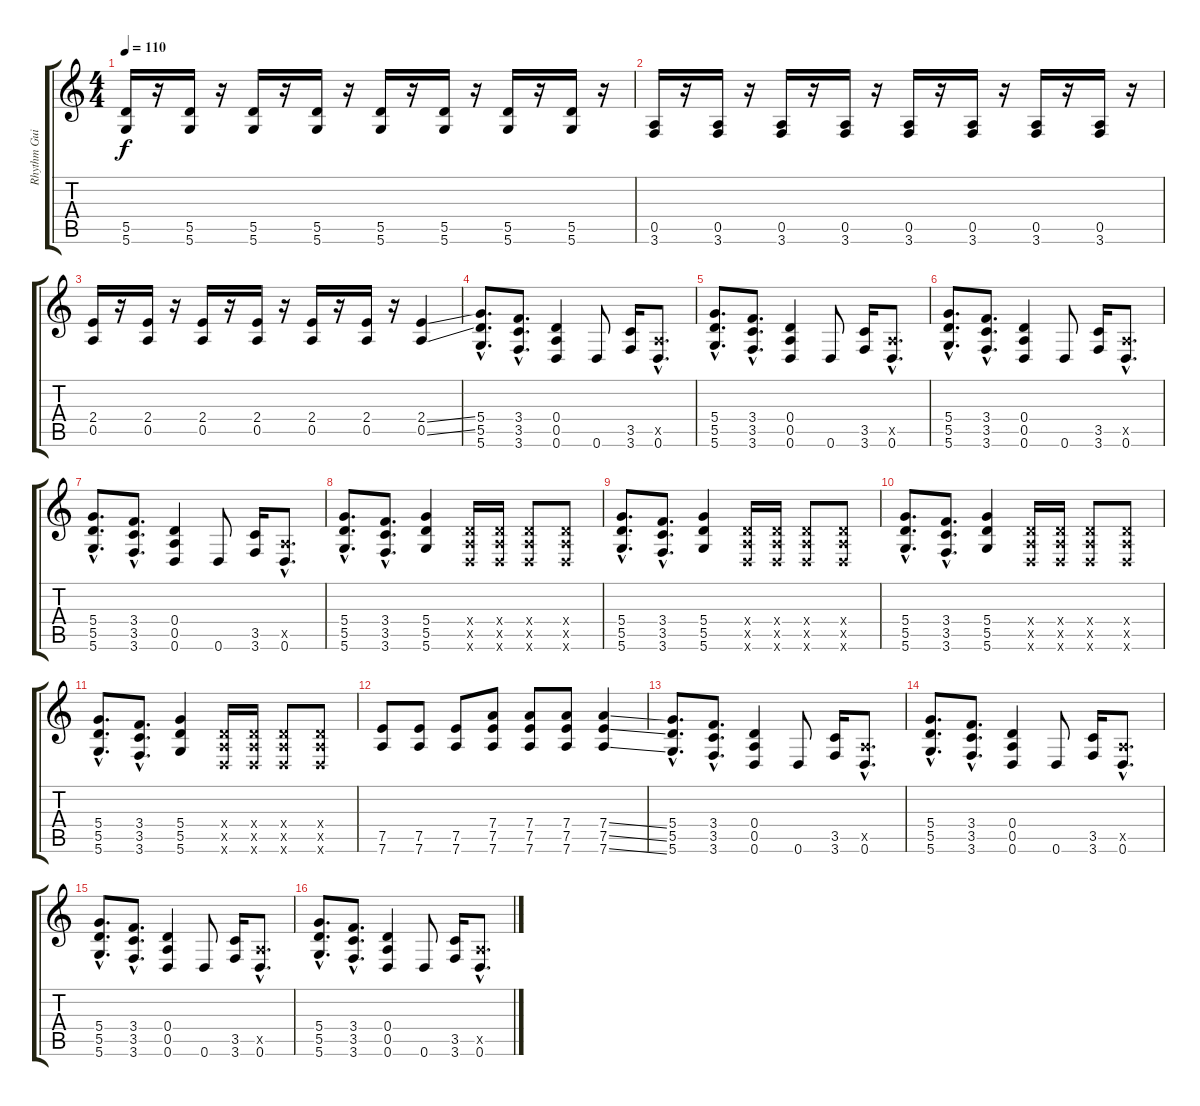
\track ("Rhythm Guitar" "Rhythm Gui") {instrument distortionguitar}
\staff {score tabs}
\tuning (E4 B3 G3 D3 A2 D2) {hide}
\ts (4 4)
\tempo 110
\clef g2
\ks c
(5.5 5.6).16{dy f} r.16 (5.5 5.6).16 r.16 (5.5 5.6).16 r.16 (5.5 5.6).16 r.16 (5.5 5.6).16 r.16 (5.5 5.6).16 r.16 (5.5 5.6).16 r.16 (5.5 5.6).16 r.16 |
(0.5 3.6).16 r.16 (0.5 3.6).16 r.16 (0.5 3.6).16 r.16 (0.5 3.6).16 r.16 (0.5 3.6).16 r.16 (0.5 3.6).16 r.16 (0.5 3.6).16 r.16 (0.5 3.6).16 r.16 |
(2.4 0.5).16 r.16 (2.4 0.5).16 r.16 (2.4 0.5).16 r.16 (2.4 0.5).16 r.16 (2.4 0.5).16 r.16 (2.4 0.5).16 r.16 (2.4{ss} 0.5{ss}).4 |
(5.4{hac} 5.5{hac} 5.6{hac}).8{d} (3.4{hac} 3.5{hac} 3.6{hac}).8{d} (0.4 0.5 0.6).4 0.6.8 (3.5 3.6).16 (0.5{hac x} 0.6{hac}).8{d} |
(5.4{hac} 5.5{hac} 5.6{hac}).8{d} (3.4{hac} 3.5{hac} 3.6{hac}).8{d} (0.4 0.5 0.6).4 0.6.8 (3.5 3.6).16 (0.5{hac x} 0.6{hac}).8{d} |
(5.4{hac} 5.5{hac} 5.6{hac}).8{d} (3.4{hac} 3.5{hac} 3.6{hac}).8{d} (0.4 0.5 0.6).4 0.6.8 (3.5 3.6).16 (0.5{hac x} 0.6{hac}).8{d} |
(5.4{hac} 5.5{hac} 5.6{hac}).8{d} (3.4{hac} 3.5{hac} 3.6{hac}).8{d} (0.4 0.5 0.6).4 0.6.8 (3.5 3.6).16 (0.5{hac x} 0.6{hac}).8{d} |
(5.4{hac} 5.5{hac} 5.6{hac}).8{d} (3.4{hac} 3.5{hac} 3.6{hac}).8{d} (5.4 5.5 5.6).4 (0.4{x} 0.5{x} 0.6{x}).16 (0.4{x} 0.5{x} 0.6{x}).16 (0.4{x} 0.5{x} 0.6{x}).8 (0.4{x} 0.5{x} 0.6{x}).8 |
(5.4{hac} 5.5{hac} 5.6{hac}).8{d} (3.4{hac} 3.5{hac} 3.6{hac}).8{d} (5.4 5.5 5.6).4 (0.4{x} 0.5{x} 0.6{x}).16 (0.4{x} 0.5{x} 0.6{x}).16 (0.4{x} 0.5{x} 0.6{x}).8 (0.4{x} 0.5{x} 0.6{x}).8 |
(5.4{hac} 5.5{hac} 5.6{hac}).8{d} (3.4{hac} 3.5{hac} 3.6{hac}).8{d} (5.4 5.5 5.6).4 (0.4{x} 0.5{x} 0.6{x}).16 (0.4{x} 0.5{x} 0.6{x}).16 (0.4{x} 0.5{x} 0.6{x}).8 (0.4{x} 0.5{x} 0.6{x}).8 |
(5.4{hac} 5.5{hac} 5.6{hac}).8{d} (3.4{hac} 3.5{hac} 3.6{hac}).8{d} (5.4 5.5 5.6).4 (0.4{x} 0.5{x} 0.6{x}).16 (0.4{x} 0.5{x} 0.6{x}).16 (0.4{x} 0.5{x} 0.6{x}).8 (0.4{x} 0.5{x} 0.6{x}).8 |
(7.5 7.6).8 (7.5 7.6).8 (7.5 7.6).8 (7.4 7.5 7.6).8 (7.4 7.5 7.6).8 (7.4 7.5 7.6).8 (7.4{ss} 7.5{ss} 7.6{ss}).4 |
(5.4{hac} 5.5{hac} 5.6{hac}).8{d} (3.4{hac} 3.5{hac} 3.6{hac}).8{d} (0.4 0.5 0.6).4 0.6.8 (3.5 3.6).16 (0.5{hac x} 0.6{hac}).8{d} |
(5.4{hac} 5.5{hac} 5.6{hac}).8{d} (3.4{hac} 3.5{hac} 3.6{hac}).8{d} (0.4 0.5 0.6).4 0.6.8 (3.5 3.6).16 (0.5{hac x} 0.6{hac}).8{d} |
(5.4{hac} 5.5{hac} 5.6{hac}).8{d} (3.4{hac} 3.5{hac} 3.6{hac}).8{d} (0.4 0.5 0.6).4 0.6.8 (3.5 3.6).16 (0.5{hac x} 0.6{hac}).8{d} |
(5.4{hac} 5.5{hac} 5.6{hac}).8{d} (3.4{hac} 3.5{hac} 3.6{hac}).8{d} (0.4 0.5 0.6).4 0.6.8 (3.5 3.6).16 (0.5{hac x} 0.6{hac}).8{d}
